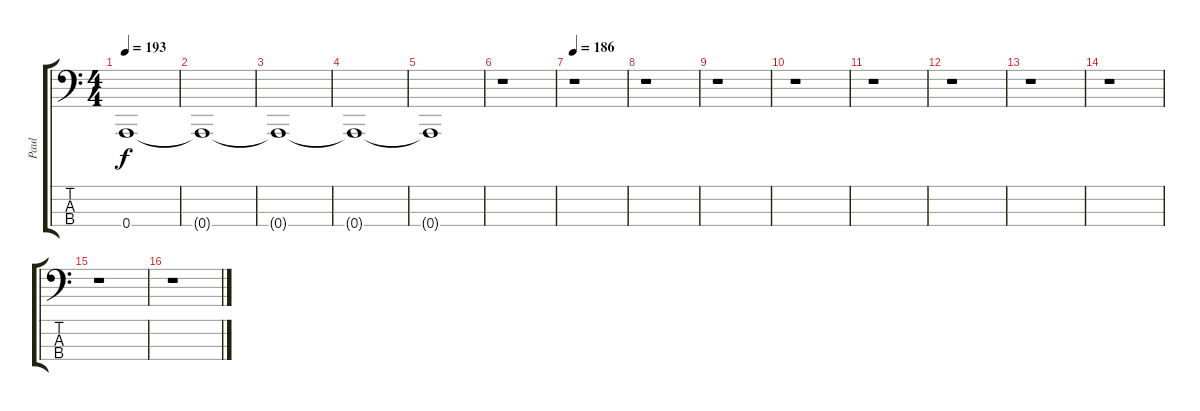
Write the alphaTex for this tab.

\track ("Paul" "Paul") {instrument electricbasspick}
\staff {score tabs}
\tuning (D2 A1 E1 A0) {hide}
\ts (4 4)
\tempo 193
\clef f4
\ks c
0.4{t}.1{dy f} |
0.4{t}.1 |
0.4{t}.1 |
0.4{t}.1 |
0.4{t}.1 |
r.1 |
\tempo 186
r.1 |
r.1 |
r.1 |
r.1 |
r.1 |
r.1 |
r.1 |
r.1 |
r.1 |
r.1
